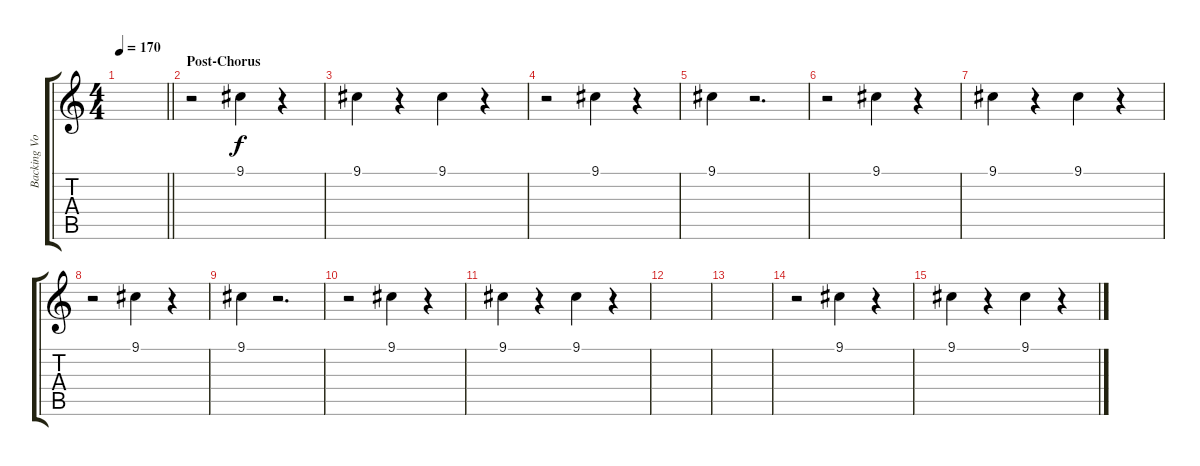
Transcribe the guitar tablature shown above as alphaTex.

\track ("Backing Vocals" "Backing Vo") {instrument lead6voice}
\staff {score tabs}
\tuning (E4 B3 G3 D3 A2 E2) {hide}
\ts (4 4)
\tempo 170
\clef g2
\barLineRight lightlight
\ks c
|
\section ("" "Post-Chorus")
r.2 9.1.4 r.4 |
9.1.4 r.4 9.1.4 r.4 |
r.2 9.1.4 r.4 |
9.1.4 r.2{d} |
r.2 9.1.4 r.4 |
9.1.4 r.4 9.1.4 r.4 |
r.2 9.1.4 r.4 |
9.1.4 r.2{d} |
r.2 9.1.4 r.4 |
9.1.4 r.4 9.1.4 r.4 |
|
|
r.2 9.1.4 r.4 |
9.1.4 r.4 9.1.4 r.4
